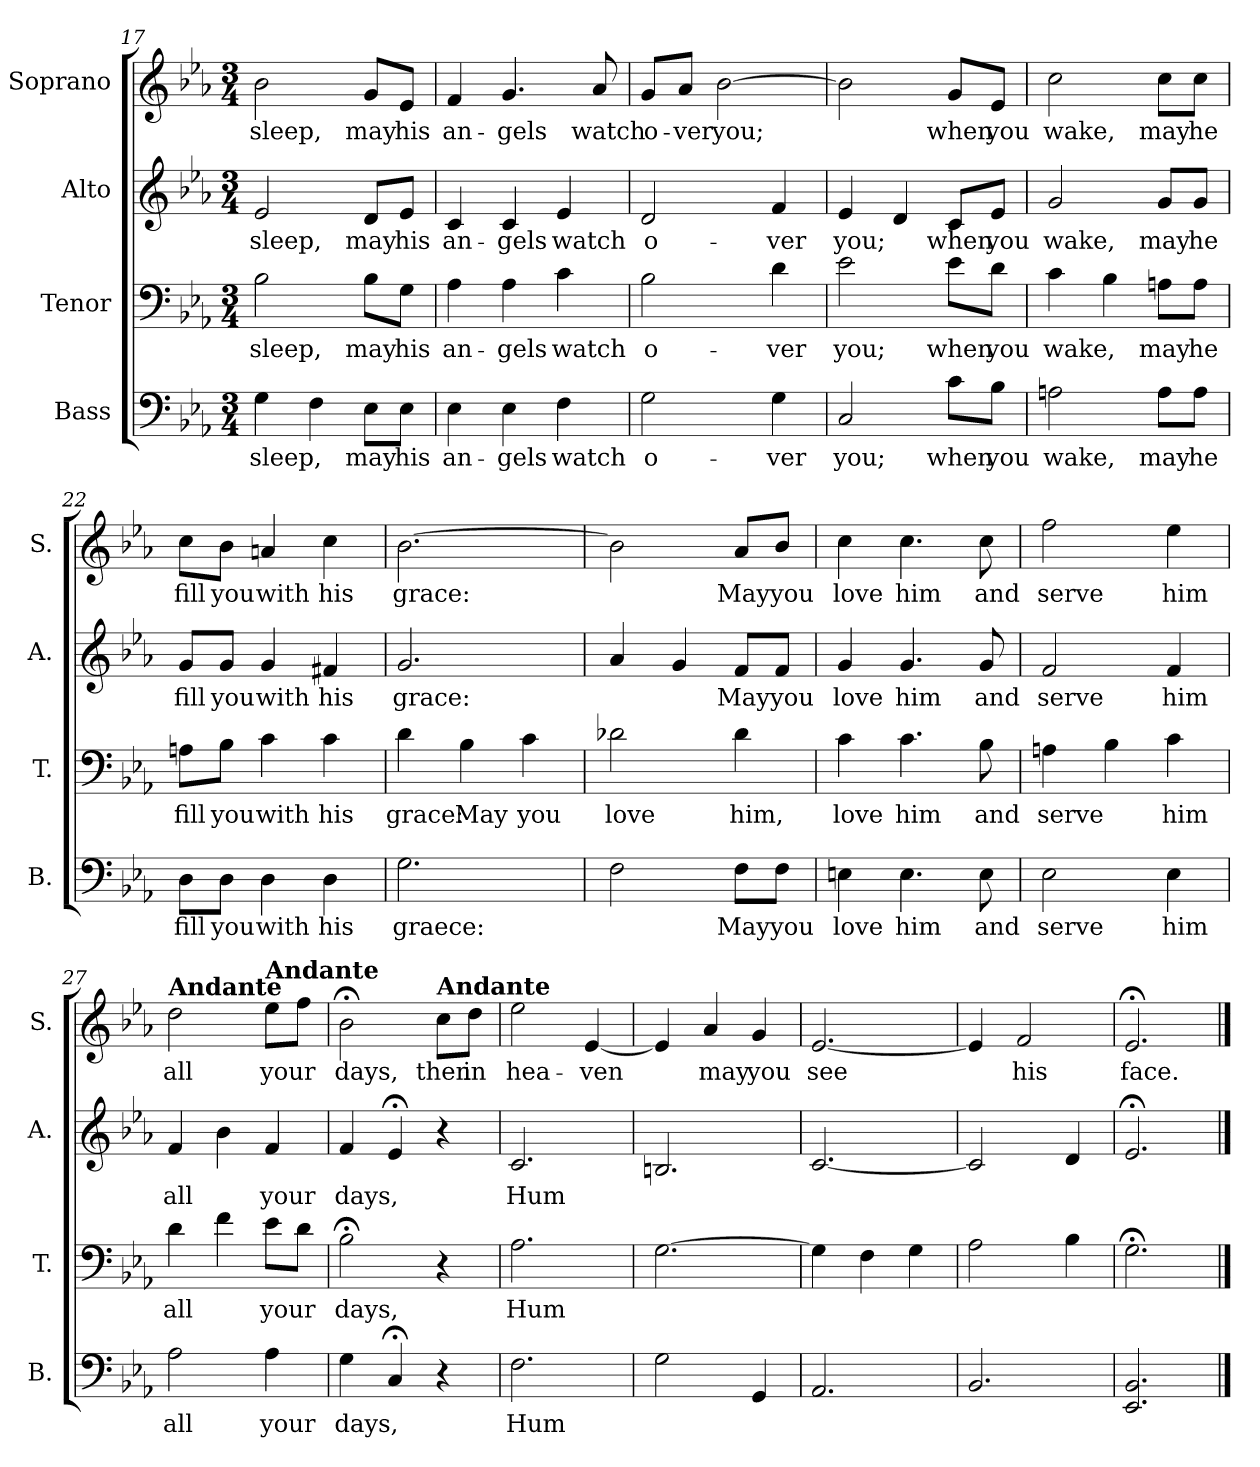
**kern	**text	**kern	**text	**kern	**text	**kern	**text
*part4	*part4	*part3	*part3	*part2	*part2	*part1	*part1
*staff4	*staff4	*staff3	*staff3	*staff2	*staff2	*staff1	*staff1
*I"Bass	*	*I"Tenor	*	*I"Alto	*	*I"Soprano	*
*I'B.	*	*I'T.	*	*I'A.	*	*I'S.	*
*clefF4	*	*clefF4	*	*clefG2	*	*clefG2	*
*k[b-e-a-]	*	*k[b-e-a-]	*	*k[b-e-a-]	*	*k[b-e-a-]	*
*M3/4	*	*M3/4	*	*M3/4	*	*M3/4	*
=17	=17	=17	=17	=17	=17	=17	=17
4G\	sleep,	2B-\	sleep,	2e-/	sleep,	2b-\	sleep,
4F\	.	.	.	.	.	.	.
8E-\L	may	8B-\L	may	8d/L	may	8g/L	may
8E-\J	his	8G\J	his	8e-/J	his	8e-/J	his
=18	=18	=18	=18	=18	=18	=18	=18
4E-\	an-	4A-\	an-	4c/	an-	4f/	an-
4E-\	-gels	4A-\	-gels	4c/	-gels	4.g/	-gels
4F\	watch	4c\	watch	4e-/	watch	.	.
.	.	.	.	.	.	8a-/	watch
=19	=19	=19	=19	=19	=19	=19	=19
2G\	o-	2B-\	o-	2d/	o-	8g/L	o-
.	.	.	.	.	.	8a-/J	-ver
.	.	.	.	.	.	[2b-\	you;
4G\	-ver	4d\	-ver	4f/	-ver	.	.
!!LO:PB:g=z
=20	=20	=20	=20	=20	=20	=20	=20
2C/	you;	2e-\	you;	4e-/	you;	2b-\]	.
.	.	.	.	4d/	.	.	.
8c\L	when	8e-\L	when	8c/L	when	8g/L	when
8B-\J	you	8d\J	you	8e-/J	you	8e-/J	you
=21	=21	=21	=21	=21	=21	=21	=21
2An\	wake,	4c\	wake,	2g/	wake,	2cc\	wake,
.	.	4B-\	.	.	.	.	.
8A\L	may	8An\L	may	8g/L	may	8cc\L	may
8A\J	he	8A\J	he	8g/J	he	8cc\J	he
=22	=22	=22	=22	=22	=22	=22	=22
8D\L	fill	8An\L	fill	8g/L	fill	8cc\L	fill
8D\J	you	8B-\J	you	8g/J	you	8b-\J	you
4D\	with	4c\	with	4g/	with	4an/	with
4D\	his	4c\	his	4f#X/	his	4cc\	his
=23	=23	=23	=23	=23	=23	=23	=23
2.G\	graece:	4d\	grace:	2.g/	grace:	[2.b-\	grace:
.	.	4B-\	May	.	.	.	.
.	.	4c\	you	.	.	.	.
!!LO:LB:g=z
=24	=24	=24	=24	=24	=24	=24	=24
2F\	.	2d-X\	love	4a-/	.	2b-\]	.
.	.	.	.	4g/	.	.	.
8F\L	May	4d-\	him,	8f/L	May	8a-/L	May
8F\J	you	.	.	8f/J	you	8b-/J	you
=25	=25	=25	=25	=25	=25	=25	=25
4En\	love	4c\	love	4g/	love	4cc\	love
4.E\	him	4.c\	him	4.g/	him	4.cc\	him
8E\	and	8B-\	and	8g/	and	8cc\	and
=26	=26	=26	=26	=26	=26	=26	=26
2E-\	serve	4An\	serve	2f/	serve	2ff\	serve
.	.	4B-\	.	.	.	.	.
4E-\	him	4c\	him	4f/	him	4ee-\	him
=27	=27	=27	=27	=27	=27	=27	=27
*	*	*	*	*	*	*MM80	*
!	!	!	!	!	!	!LO:TX:a:B:t=Andante	!
2A-\	all	4d\	all	4f/	all	2dd\	all
.	.	4f\	.	4b-\	.	.	.
*	*	*	*	*	*	*MM75	*
!	!	!	!	!	!	!LO:TX:a:B:t=Andante	!
4A-\	your	8e-\L	your	4f/	your	8ee-\L	your
.	.	8d\J	.	.	.	8ff\J	.
!!LO:PB:g=z
=28	=28	=28	=28	=28	=28	=28	=28
4G\	days,	2B-;<\	days,	4f/	days,	2b-;<\	days,
4C;</	.	.	.	4e-;</	.	.	.
*	*	*	*	*	*	*MM84	*
!	!	!	!	!	!	!LO:TX:a:B:t=Andante	!
4r	.	4r	.	4r	.	8cc\L	then
.	.	.	.	.	.	8dd\J	in
=29	=29	=29	=29	=29	=29	=29	=29
2.F\	Hum	2.A-\	Hum	2.c/	Hum	2ee-\	hea-
.	.	.	.	.	.	[4e-/	-ven
=30	=30	=30	=30	=30	=30	=30	=30
2G\	.	[2.G\	.	2.Bn/	.	4e-/]	.
.	.	.	.	.	.	4a-/	may
4GG/	.	.	.	.	.	4g/	you
=31	=31	=31	=31	=31	=31	=31	=31
2.AA-/	.	4G\]	.	[2.c/	.	[2.e-/	see
.	.	4F\	.	.	.	.	.
.	.	4G\	.	.	.	.	.
=32	=32	=32	=32	=32	=32	=32	=32
2.BB-/	.	2A-\	.	2c/]	.	4e-/]	.
.	.	.	.	.	.	2f/	his
.	.	4B-\	.	4d/	.	.	.
=33	=33	=33	=33	=33	=33	=33	=33
*	*	*	*	*	*	*MM45	*
2.EE-/ 2.BB-/	.	2.G;<\	.	2.e-;</	.	2.e-;</	face.
==	==	==	==	==	==	==	==
*-	*-	*-	*-	*-	*-	*-	*-
